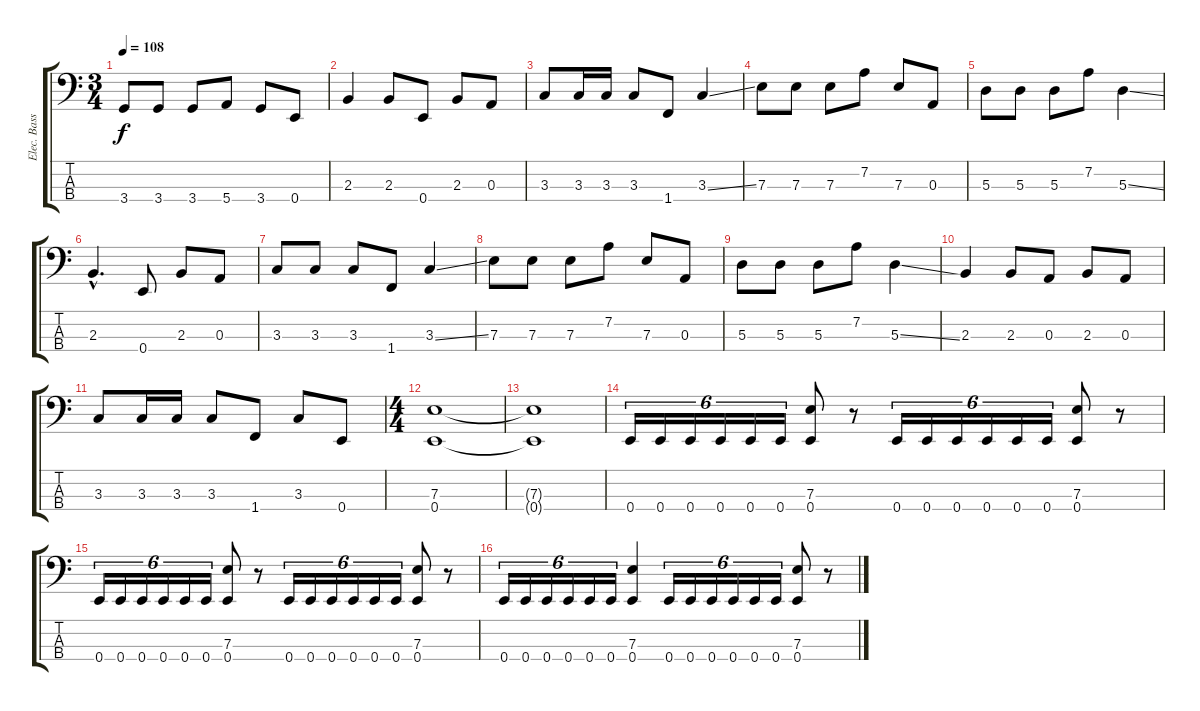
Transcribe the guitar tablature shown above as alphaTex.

\track ("Elec. Bass" "Elec. Bass") {instrument electricbasspick}
\staff {score tabs}
\tuning (G2 D2 A1 E1) {hide}
\ts (3 4)
\tempo 108
\clef f4
\ks c
3.4.8{dy f} 3.4.8 3.4.8 5.4.8 3.4.8 0.4.8 |
2.3.4 2.3.8 0.4.8 2.3.8 0.3.8 |
3.3.8 3.3.16 3.3.16 3.3.8 1.4.8 3.3{ss}.4 |
7.3.8 7.3.8 7.3.8 7.2.8 7.3.8 0.3.8 |
5.3.8 5.3.8 5.3.8 7.2.8 5.3{ss}.4 |
2.3{hac}.4{d} 0.4.8 2.3.8 0.3.8 |
3.3.8 3.3.8 3.3.8 1.4.8 3.3{ss}.4 |
7.3.8 7.3.8 7.3.8 7.2.8 7.3.8 0.3.8 |
5.3.8 5.3.8 5.3.8 7.2.8 5.3{ss}.4 |
2.3.4 2.3.8 0.3.8 2.3.8 0.3.8 |
3.3.8 3.3.16 3.3.16 3.3.8 1.4.8 3.3.8 0.4.8 |
\ts (4 4)
(7.3 0.4).1 |
(7.3{t} 0.4{t}).1 |
0.4.16{tu (6 4)} 0.4.16{tu (6 4)} 0.4.16{tu (6 4)} 0.4.16{tu (6 4)} 0.4.16{tu (6 4)} 0.4.16{tu (6 4)} (7.3 0.4).8 r.8 0.4.16{tu (6 4)} 0.4.16{tu (6 4)} 0.4.16{tu (6 4)} 0.4.16{tu (6 4)} 0.4.16{tu (6 4)} 0.4.16{tu (6 4)} (7.3 0.4).8 r.8 |
0.4.16{tu (6 4)} 0.4.16{tu (6 4)} 0.4.16{tu (6 4)} 0.4.16{tu (6 4)} 0.4.16{tu (6 4)} 0.4.16{tu (6 4)} (7.3 0.4).8 r.8 0.4.16{tu (6 4)} 0.4.16{tu (6 4)} 0.4.16{tu (6 4)} 0.4.16{tu (6 4)} 0.4.16{tu (6 4)} 0.4.16{tu (6 4)} (7.3 0.4).8 r.8 |
0.4.16{tu (6 4)} 0.4.16{tu (6 4)} 0.4.16{tu (6 4)} 0.4.16{tu (6 4)} 0.4.16{tu (6 4)} 0.4.16{tu (6 4)} (7.3 0.4).4 0.4.16{tu (6 4)} 0.4.16{tu (6 4)} 0.4.16{tu (6 4)} 0.4.16{tu (6 4)} 0.4.16{tu (6 4)} 0.4.16{tu (6 4)} (7.3 0.4).8 r.8
